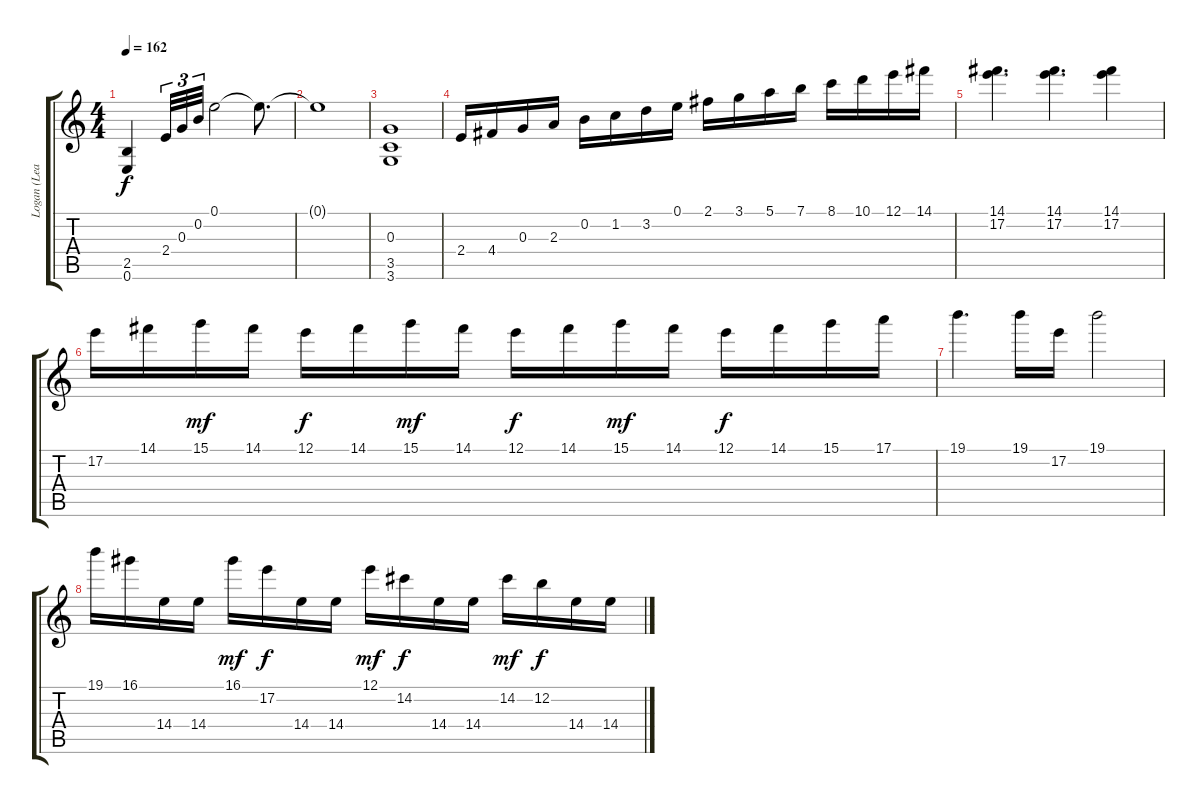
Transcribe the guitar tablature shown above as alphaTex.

\track ("Logan (Lead)" "Logan (Lea") {instrument distortionguitar}
\staff {score tabs}
\tuning (E4 B3 G3 D3 A2 E2) {hide}
\ts (4 4)
\tempo 162
\clef g2
\ks c
(2.5 0.6).4{dy f} 2.4.32{tu (3 2)} 0.3.32{tu (3 2)} 0.2.32{tu (3 2)} 0.1.2 0.1{t}.8{d} |
0.1{t}.1 |
(0.3 3.5 3.6).1 |
2.4.16 4.4.16 0.3.16 2.3.16 0.2.16 1.2.16 3.2.16 0.1.16 2.1.16 3.1.16 5.1.16 7.1.16 8.1.16 10.1.16 12.1.16 14.1.16 |
(14.1 17.2).4{d} (14.1 17.2).4{d} (14.1 17.2).4 |
17.2.16 14.1.16 15.1.16{dy mf} 14.1.16 12.1.16{dy f} 14.1.16 15.1.16{dy mf} 14.1.16 12.1.16{dy f} 14.1.16 15.1.16{dy mf} 14.1.16 12.1.16{dy f} 14.1.16 15.1.16 17.1.16 |
19.1.4{d} 19.1.16 17.2.16 19.1.2 |
19.1.16 16.1.16 14.4.16 14.4.16 16.1.16{dy mf} 17.2.16{dy f} 14.4.16 14.4.16 12.1.16{dy mf} 14.2.16{dy f} 14.4.16 14.4.16 14.2.16{dy mf} 12.2.16{dy f} 14.4.16 14.4.16
